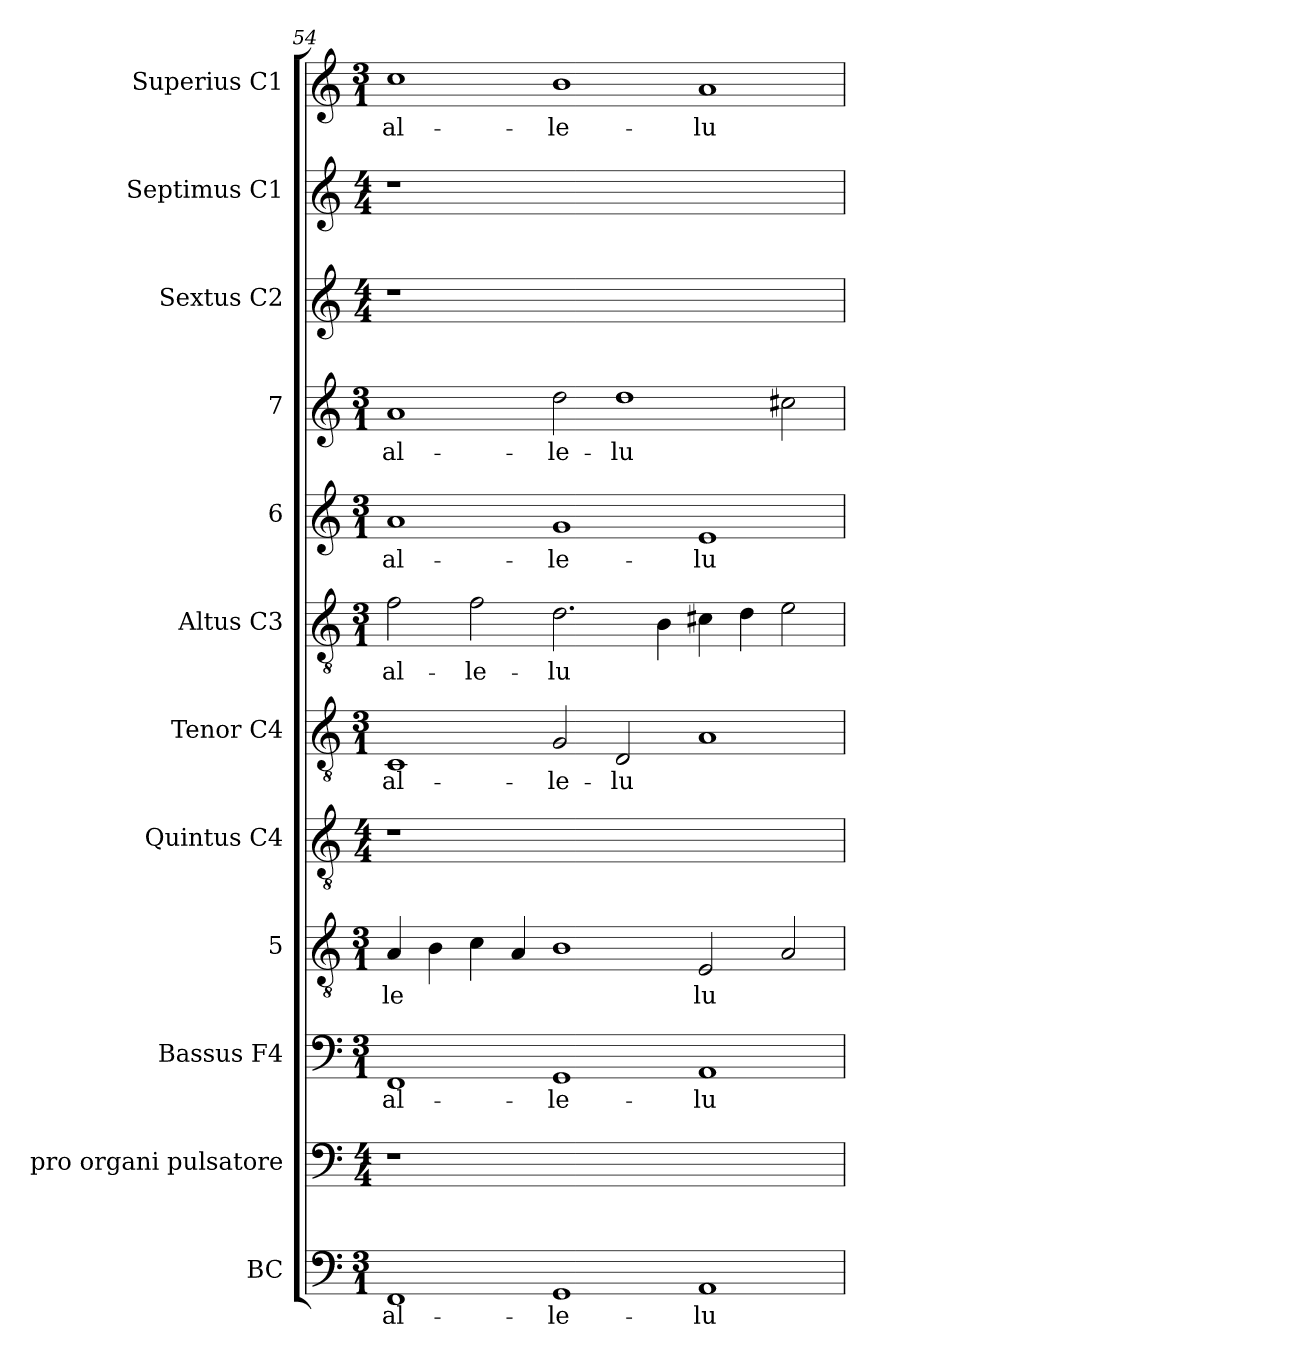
**kern	**text	**kern	**kern	**text	**kern	**text	**kern	**kern	**text	**kern	**text	**kern	**text	**kern	**text	**kern	**kern	**kern	**text
*part12	*part12	*part11	*part10	*part10	*part9	*part9	*part8	*part7	*part7	*part6	*part6	*part5	*part5	*part4	*part4	*part3	*part2	*part1	*part1
*staff12	*staff12	*staff11	*staff10	*staff10	*staff9	*staff9	*staff8	*staff7	*staff7	*staff6	*staff6	*staff5	*staff5	*staff4	*staff4	*staff3	*staff2	*staff1	*staff1
*I"BC	*	*I"pro organi  pulsatore	*I"Bassus  F4	*	*I"5	*	*I"Quintus  C4	*I"Tenor  C4	*	*I"Altus  C3	*	*I"6	*	*I"7	*	*I"Sextus  C2	*I"Septimus  C1	*I"Superius  C1	*
*I'BC	*	*	*I'B	*	*	*	*	*I'T	*	*I'A	*	*	*	*	*	*I'S	*	*I'S	*
*clefF4	*	*clefF4	*clefF4	*	*clefGv2	*	*clefGv2	*clefGv2	*	*clefGv2	*	*clefG2	*	*clefG2	*	*clefG2	*clefG2	*clefG2	*
*k[]	*	*k[]	*k[]	*	*k[]	*	*k[]	*k[]	*	*k[]	*	*k[]	*	*k[]	*	*k[]	*k[]	*k[]	*
*C:	*	*C:	*C:	*	*C:	*	*C:	*C:	*	*C:	*	*C:	*	*C:	*	*C:	*C:	*C:	*
*M3/1	*	*M4/4	*M3/1	*	*M3/1	*	*M4/4	*M3/1	*	*M3/1	*	*M3/1	*	*M3/1	*	*M4/4	*M4/4	*M3/1	*
=54	=54	=54	=54	=54	=54	=54	=54	=54	=54	=54	=54	=54	=54	=54	=54	=54	=54	=54	=54
!	!LO:LY:a:cj	!	!	!LO:LY:b:cj	!	!LO:LY:b:cj	!	!	!LO:LY:b:cj	!	!LO:LY:b:cj	!	!LO:LY:b:cj	!	!LO:LY:b:cj	!	!	!	!LO:LY:b:cj
1FF	al-	1r	1FF	al-	4A/	-le-	1r	1C	al-	2f\	al-	1a	al-	1a	al-	1r	1r	1cc	al-
!	!	!	!	!	!	!LO:LY:b:cj	!	!	!	!	!	!	!	!	!	!	!	!	!
.	.	.	.	.	4B\	--	.	.	.	.	.	.	.	.	.	.	.	.	.
!	!	!	!	!	!	!LO:LY:b:cj	!	!	!	!	!LO:LY:b:cj	!	!	!	!	!	!	!	!
.	.	.	.	.	4c\	--	.	.	.	2f\	-le-	.	.	.	.	.	.	.	.
!	!	!	!	!	!	!LO:LY:b:cj	!	!	!	!	!	!	!	!	!	!	!	!	!
.	.	.	.	.	4A/	--	.	.	.	.	.	.	.	.	.	.	.	.	.
!	!LO:LY:a:cj	!	!	!LO:LY:b:cj	!	!LO:LY:b:cj	!	!	!LO:LY:b:cj	!	!LO:LY:b:cj	!	!LO:LY:b:cj	!	!LO:LY:b:cj	!	!	!	!LO:LY:b:cj
1GG	-le-	0ryy	1GG	-le-	1B	--	0ryy	2G/	-le-	2.d\	-lu-	1g	-le-	2dd\	-le-	0ryy	0ryy	1b	-le-
!	!	!	!	!	!	!	!	!	!LO:LY:b:cj	!	!	!	!	!	!LO:LY:b:cj	!	!	!	!
.	.	.	.	.	.	.	.	2D/	-lu-	.	.	.	.	1dd	-lu-	.	.	.	.
!	!	!	!	!	!	!	!	!	!	!	!LO:LY:b:cj	!	!	!	!	!	!	!	!
.	.	.	.	.	.	.	.	.	.	4B\	--	.	.	.	.	.	.	.	.
!	!LO:LY:a:cj	!	!	!LO:LY:b:cj	!	!LO:LY:b:cj	!	!	!LO:LY:b:cj	!	!LO:LY:b:cj	!	!LO:LY:b:cj	!	!	!	!	!	!LO:LY:b:cj
1AA	-lu-	.	1AA	-lu-	2E/	-lu-	.	1A	--	4c#X\	--	1e	-lu-	.	.	.	.	1a	-lu-
!	!	!	!	!	!	!	!	!	!	!	!LO:LY:b:cj	!	!	!	!	!	!	!	!
.	.	.	.	.	.	.	.	.	.	4d\	--	.	.	.	.	.	.	.	.
!	!	!	!	!	!	!LO:LY:b:cj	!	!	!	!	!LO:LY:b:cj	!	!	!	!LO:LY:b:cj	!	!	!	!
.	.	.	.	.	2A/	--	.	.	.	2e\	--	.	.	2cc#X\	--	.	.	.	.
=	=	=	=	=	=	=	=	=	=	=	=	=	=	=	=	=	=	=	=
*-	*-	*-	*-	*-	*-	*-	*-	*-	*-	*-	*-	*-	*-	*-	*-	*-	*-	*-	*-
